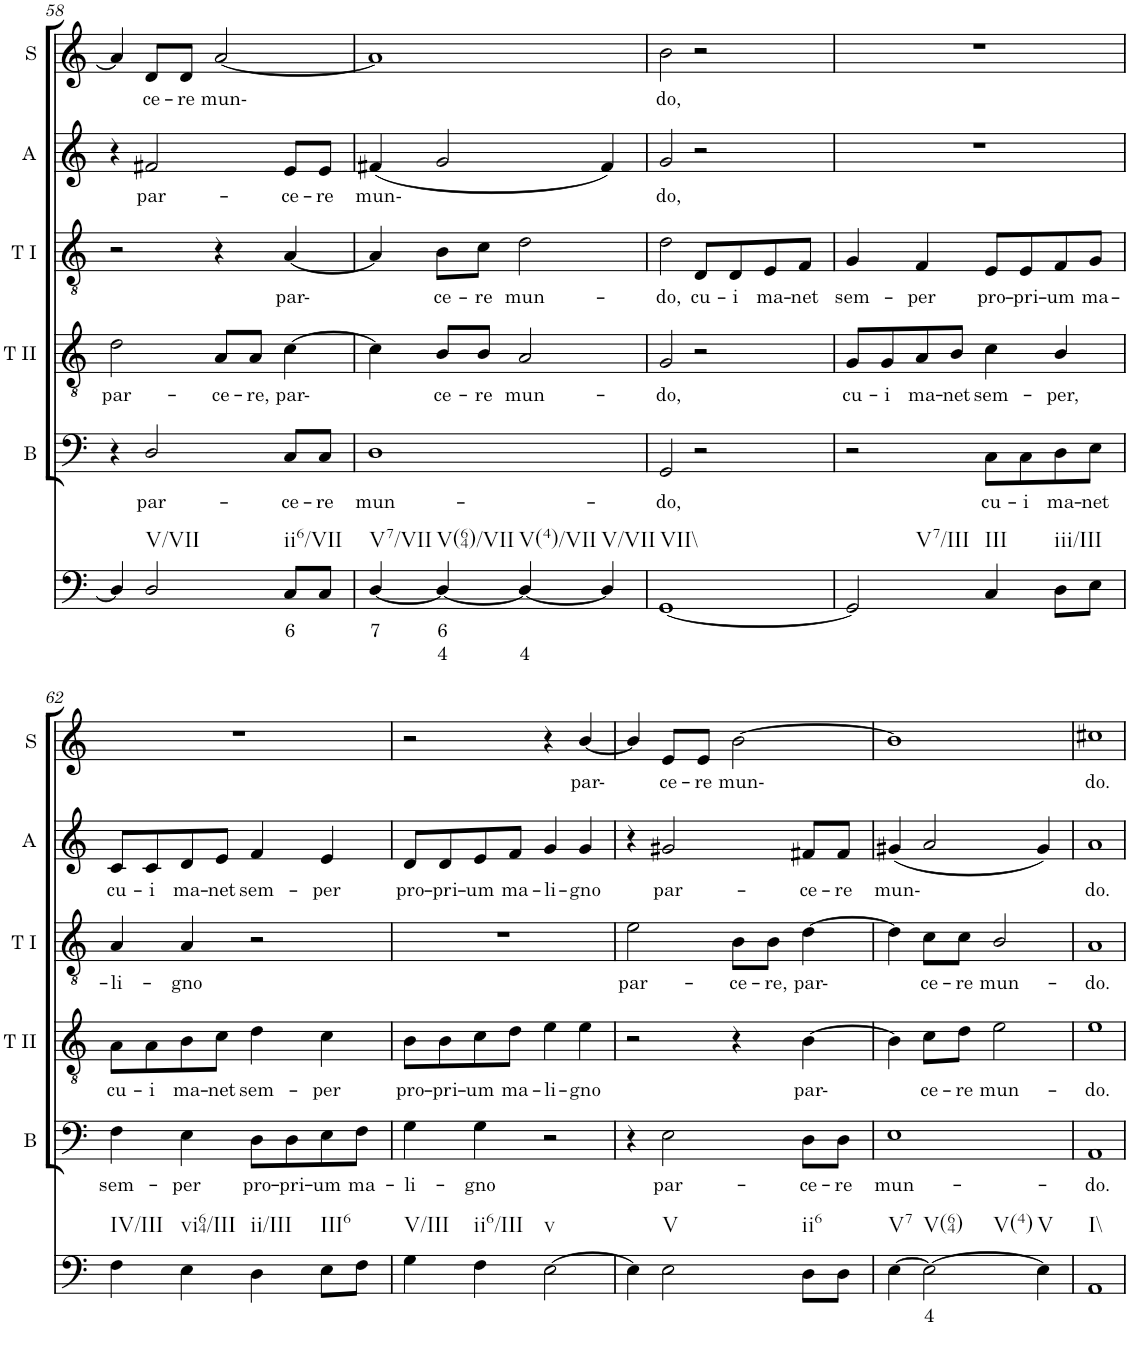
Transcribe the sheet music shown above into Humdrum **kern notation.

**kern	**text	**text	**kern	**text	**kern	**text	**kern	**text	**kern	**text	**kern	**text
*part6	*part6	*part6	*part5	*part5	*part4	*part4	*part3	*part3	*part2	*part2	*part1	*part1
*staff6	*staff6	*staff6	*staff5	*staff5	*staff4	*staff4	*staff3	*staff3	*staff2	*staff2	*staff1	*staff1
*I"Continuo	*	*	*I"Bass	*	*I"Tenor II	*	*I"Tenor I	*	*I"Alto	*	*I"Soprano	*
*	*	*	*I'B	*	*I'T II	*	*I'T I	*	*I'A	*	*I'S	*
!!LO:PB:g=z
*clefG2	*	*	*clefG2	*	*clefG2	*	*clefG2	*	*clefF4	*	*clefF4	*
*k[]	*	*	*k[]	*	*k[]	*	*k[]	*	*k[]	*	*k[]	*
*M2/2	*	*	*M2/2	*	*M2/2	*	*M2/2	*	*M2/2	*	*M2/2	*
*met(c|)	*	*	*met(c|)	*	*met(c|)	*	*met(c|)	*	*met(c|)	*	*met(c|)	*
=58	=58	=58	=58	=58	=58	=58	=58	=58	=58	=58	=58	=58
!	!	!	!	!	!	!LO:LY:b	!	!	!	!	!	!
4D/]	.	.	4r	.	2d\	par-	2r	.	4r	.	4a/]	.
!LO:TX:b:t=V/VII	!	!	!	!	!	!	!	!	!	!	!	!
!	!	!	!	!LO:LY:b	!	!	!	!	!	!LO:LY:b	!	!LO:LY:b
2D/	.	.	2D/	par-	.	.	.	.	2f#X/	par-	8d/L	ce-
!	!	!	!	!	!	!	!	!	!	!	!	!LO:LY:b
.	.	.	.	.	.	.	.	.	.	.	8d/J	re
!	!	!	!	!	!	!LO:LY:b	!	!	!	!	!	!LO:LY:b
.	.	.	.	.	8A/L	ce-	4r	.	.	.	[2a/	mun-
!	!	!	!	!	!	!LO:LY:b	!	!	!	!	!	!
.	.	.	.	.	8A/J	re,	.	.	.	.	.	.
!LO:TX:b:t=ii6/VII	!	!	!	!	!	!	!	!	!	!	!	!
!	!LO:LY:b	!	!	!LO:LY:b	!	!LO:LY:b	!	!LO:LY:b	!	!LO:LY:b	!	!
8C/L	6	.	8C/L	ce-	[4c\	par-	[4A/	par-	8e/L	ce-	.	.
!	!	!	!	!LO:LY:b	!	!	!	!	!	!LO:LY:b	!	!
8C/J	.	.	8C/J	re	.	.	.	.	8e/J	re	.	.
=59	=59	=59	=59	=59	=59	=59	=59	=59	=59	=59	=59	=59
!LO:TX:b:t=V7/VII	!	!	!	!	!	!	!	!	!	!	!	!
!	!LO:LY:b	!	!	!LO:LY:b	!	!	!	!	!	!LO:LY:b	!	!
[4D/	7	.	1D	mun-	4c\]	.	4A/]	.	(4f#X/	mun-	1a]	.
!LO:TX:b:t=V(64)/VII	!	!	!	!	!	!	!	!	!	!	!	!
!	!LO:LY:b	!LO:LY:b	!	!	!	!LO:LY:b	!	!LO:LY:b	!	!	!	!
4D/_	6	4	.	.	8B/L	ce-	8B\L	ce-	2g/	.	.	.
!	!	!	!	!	!	!LO:LY:b	!	!LO:LY:b	!	!	!	!
.	.	.	.	.	8B/J	re	8c\J	re	.	.	.	.
!LO:TX:b:t=V(4)/VII	!	!	!	!	!	!	!	!	!	!	!	!
!	!	!LO:LY:b	!	!	!	!LO:LY:b	!	!LO:LY:b	!	!	!	!
4D/_	.	4	.	.	2A/	mun-	2d\	mun-	.	.	.	.
!LO:TX:b:t=V/VII	!	!	!	!	!	!	!	!	!	!	!	!
4D/]	.	.	.	.	.	.	.	.	4f#/)	.	.	.
=60	=60	=60	=60	=60	=60	=60	=60	=60	=60	=60	=60	=60
!LO:TX:b:t=VII\\	!	!	!	!	!	!	!	!	!	!	!	!
!	!	!	!	!LO:LY:b	!	!LO:LY:b	!	!LO:LY:b	!	!LO:LY:b	!	!LO:LY:b
[1GG	.	.	2GG/	do,	2G/	do,	2d\	do,	2g/	do,	2b\	do,
!	!	!	!	!	!	!	!	!LO:LY:b	!	!	!	!
.	.	.	2r	.	2r	.	8D/L	cu-	2r	.	2r	.
!	!	!	!	!	!	!	!	!LO:LY:b	!	!	!	!
.	.	.	.	.	.	.	8D/	i	.	.	.	.
!	!	!	!	!	!	!	!	!LO:LY:b	!	!	!	!
.	.	.	.	.	.	.	8E/	ma-	.	.	.	.
!	!	!	!	!	!	!	!	!LO:LY:b	!	!	!	!
.	.	.	.	.	.	.	8F/J	net	.	.	.	.
=61	=61	=61	=61	=61	=61	=61	=61	=61	=61	=61	=61	=61
!LO:TX:b:t=V7/III	!	!	!	!	!	!	!	!	!	!	!	!
!	!	!	!	!	!	!LO:LY:b	!	!LO:LY:b	!	!	!	!
2GG/]	.	.	2r	.	8G/L	cu-	4G/	sem-	1r	.	1r	.
!	!	!	!	!	!	!LO:LY:b	!	!	!	!	!	!
.	.	.	.	.	8G/	i	.	.	.	.	.	.
!	!	!	!	!	!	!LO:LY:b	!	!LO:LY:b	!	!	!	!
.	.	.	.	.	8A/	ma-	4F/	per	.	.	.	.
!	!	!	!	!	!	!LO:LY:b	!	!	!	!	!	!
.	.	.	.	.	8B/J	net	.	.	.	.	.	.
!LO:TX:b:t=III	!	!	!	!	!	!	!	!	!	!	!	!
!	!	!	!	!LO:LY:b	!	!LO:LY:b	!	!LO:LY:b	!	!	!	!
4C/	.	.	8C\L	cu-	4c\	sem-	8E/L	pro-	.	.	.	.
!	!	!	!	!LO:LY:b	!	!	!	!LO:LY:b	!	!	!	!
.	.	.	8C\	i	.	.	8E/	pri-	.	.	.	.
!LO:TX:b:t=iii/III	!	!	!	!	!	!	!	!	!	!	!	!
!	!	!	!	!LO:LY:b	!	!LO:LY:b	!	!LO:LY:b	!	!	!	!
8D\L	.	.	8D\	ma-	4B/	per,	8F/	um	.	.	.	.
!	!	!	!	!LO:LY:b	!	!	!	!LO:LY:b	!	!	!	!
8E\J	.	.	8E\J	net	.	.	8G/J	ma-	.	.	.	.
!!LO:LB:g=z
=62	=62	=62	=62	=62	=62	=62	=62	=62	=62	=62	=62	=62
!LO:TX:b:t=IV/III	!	!	!	!	!	!	!	!	!	!	!	!
!	!	!	!	!LO:LY:b	!	!LO:LY:b	!	!LO:LY:b	!	!LO:LY:b	!	!
4F\	.	.	4F\	sem-	8A\L	cu-	4A/	li-	8c/L	cu-	1r	.
!	!	!	!	!	!	!LO:LY:b	!	!	!	!LO:LY:b	!	!
.	.	.	.	.	8A\	i	.	.	8c/	i	.	.
!LO:TX:b:t=vi64/III	!	!	!	!	!	!	!	!	!	!	!	!
!	!	!	!	!LO:LY:b	!	!LO:LY:b	!	!LO:LY:b	!	!LO:LY:b	!	!
4E\	.	.	4E\	per	8B\	ma-	4A/	gno	8d/	ma-	.	.
!	!	!	!	!	!	!LO:LY:b	!	!	!	!LO:LY:b	!	!
.	.	.	.	.	8c\J	net	.	.	8e/J	net	.	.
!LO:TX:b:t=ii/III	!	!	!	!	!	!	!	!	!	!	!	!
!	!	!	!	!LO:LY:b	!	!LO:LY:b	!	!	!	!LO:LY:b	!	!
4D\	.	.	8D\L	pro-	4d\	sem-	2r	.	4f/	sem-	.	.
!	!	!	!	!LO:LY:b	!	!	!	!	!	!	!	!
.	.	.	8D\	pri-	.	.	.	.	.	.	.	.
!LO:TX:b:t=III6	!	!	!	!	!	!	!	!	!	!	!	!
!	!	!	!	!LO:LY:b	!	!LO:LY:b	!	!	!	!LO:LY:b	!	!
8E\L	.	.	8E\	um	4c\	per	.	.	4e/	per	.	.
!	!	!	!	!LO:LY:b	!	!	!	!	!	!	!	!
8F\J	.	.	8F\J	ma-	.	.	.	.	.	.	.	.
=63	=63	=63	=63	=63	=63	=63	=63	=63	=63	=63	=63	=63
!LO:TX:b:t=V/III	!	!	!	!	!	!	!	!	!	!	!	!
!	!	!	!	!LO:LY:b	!	!LO:LY:b	!	!	!	!LO:LY:b	!	!
4G\	.	.	4G\	li-	8B\L	pro-	1r	.	8d/L	pro-	2r	.
!	!	!	!	!	!	!LO:LY:b	!	!	!	!LO:LY:b	!	!
.	.	.	.	.	8B\	pri-	.	.	8d/	pri-	.	.
!LO:TX:b:t=ii6/III	!	!	!	!	!	!	!	!	!	!	!	!
!	!	!	!	!LO:LY:b	!	!LO:LY:b	!	!	!	!LO:LY:b	!	!
4F\	.	.	4G\	gno	8c\	um	.	.	8e/	um	.	.
!	!	!	!	!	!	!LO:LY:b	!	!	!	!LO:LY:b	!	!
.	.	.	.	.	8d\J	ma-	.	.	8f/J	ma-	.	.
!LO:TX:b:t=v	!	!	!	!	!	!	!	!	!	!	!	!
!	!	!	!	!	!	!LO:LY:b	!	!	!	!LO:LY:b	!	!
[2E\	.	.	2r	.	4e\	li-	.	.	4g/	li-	4r	.
!	!	!	!	!	!	!LO:LY:b	!	!	!	!LO:LY:b	!	!LO:LY:b
.	.	.	.	.	4e\	gno	.	.	4g/	gno	[4b/	par-
=64	=64	=64	=64	=64	=64	=64	=64	=64	=64	=64	=64	=64
!	!	!	!	!	!	!	!	!LO:LY:b	!	!	!	!
4E\]	.	.	4r	.	2r	.	2e\	par-	4r	.	4b/]	.
!LO:TX:b:t=V	!	!	!	!	!	!	!	!	!	!	!	!
!	!	!	!	!LO:LY:b	!	!	!	!	!	!LO:LY:b	!	!LO:LY:b
2E\	.	.	2E\	par-	.	.	.	.	2g#X/	par-	8e/L	ce-
!	!	!	!	!	!	!	!	!	!	!	!	!LO:LY:b
.	.	.	.	.	.	.	.	.	.	.	8e/J	re
!	!	!	!	!	!	!	!	!LO:LY:b	!	!	!	!LO:LY:b
.	.	.	.	.	4r	.	8B\L	ce-	.	.	[2b\	mun-
!	!	!	!	!	!	!	!	!LO:LY:b	!	!	!	!
.	.	.	.	.	.	.	8B\J	re,	.	.	.	.
!LO:TX:b:t=ii6	!	!	!	!	!	!	!	!	!	!	!	!
!	!	!	!	!LO:LY:b	!	!LO:LY:b	!	!LO:LY:b	!	!LO:LY:b	!	!
8D\L	.	.	8D\L	ce-	[4B\	par-	[4d\	par-	8f#X/L	ce-	.	.
!	!	!	!	!LO:LY:b	!	!	!	!	!	!LO:LY:b	!	!
8D\J	.	.	8D\J	re	.	.	.	.	8f#/J	re	.	.
=65	=65	=65	=65	=65	=65	=65	=65	=65	=65	=65	=65	=65
!LO:TX:b:t=V7	!	!	!	!	!	!	!	!	!	!	!	!
!	!	!	!	!LO:LY:b	!	!	!	!	!	!LO:LY:b	!	!
[4E\	.	.	1E	mun-	4B\]	.	4d\]	.	(4g#X/	mun-	1b]	.
!LO:TX:b:t=V(64)	!	!	!	!	!	!	!	!	!	!	!	!
!LO:TX:b:t=V(4)	!	!	!	!	!	!	!	!	!	!	!	!
!	!LO:LY:b	!	!	!	!	!LO:LY:b	!	!LO:LY:b	!	!	!	!
2E\_	4	.	.	.	8c\L	ce-	8c\L	ce-	2a/	.	.	.
!	!	!	!	!	!	!LO:LY:b	!	!LO:LY:b	!	!	!	!
.	.	.	.	.	8d\J	re	8c\J	re	.	.	.	.
!	!	!	!	!	!	!LO:LY:b	!	!LO:LY:b	!	!	!	!
.	.	.	.	.	2e\	mun-	2B/	mun-	.	.	.	.
!LO:TX:b:t=V	!	!	!	!	!	!	!	!	!	!	!	!
4E\]	.	.	.	.	.	.	.	.	4g#/)	.	.	.
=66	=66	=66	=66	=66	=66	=66	=66	=66	=66	=66	=66	=66
!LO:TX:b:t=I\\	!	!	!	!	!	!	!	!	!	!	!	!
!	!	!	!	!LO:LY:b	!	!LO:LY:b	!	!LO:LY:b	!	!LO:LY:b	!	!LO:LY:b
1AA	.	.	1AA	do.	1e	do.	1A	do.	1a	do.	1cc#X	do.
=	=	=	=	=	=	=	=	=	=	=	=	=
*-	*-	*-	*-	*-	*-	*-	*-	*-	*-	*-	*-	*-
